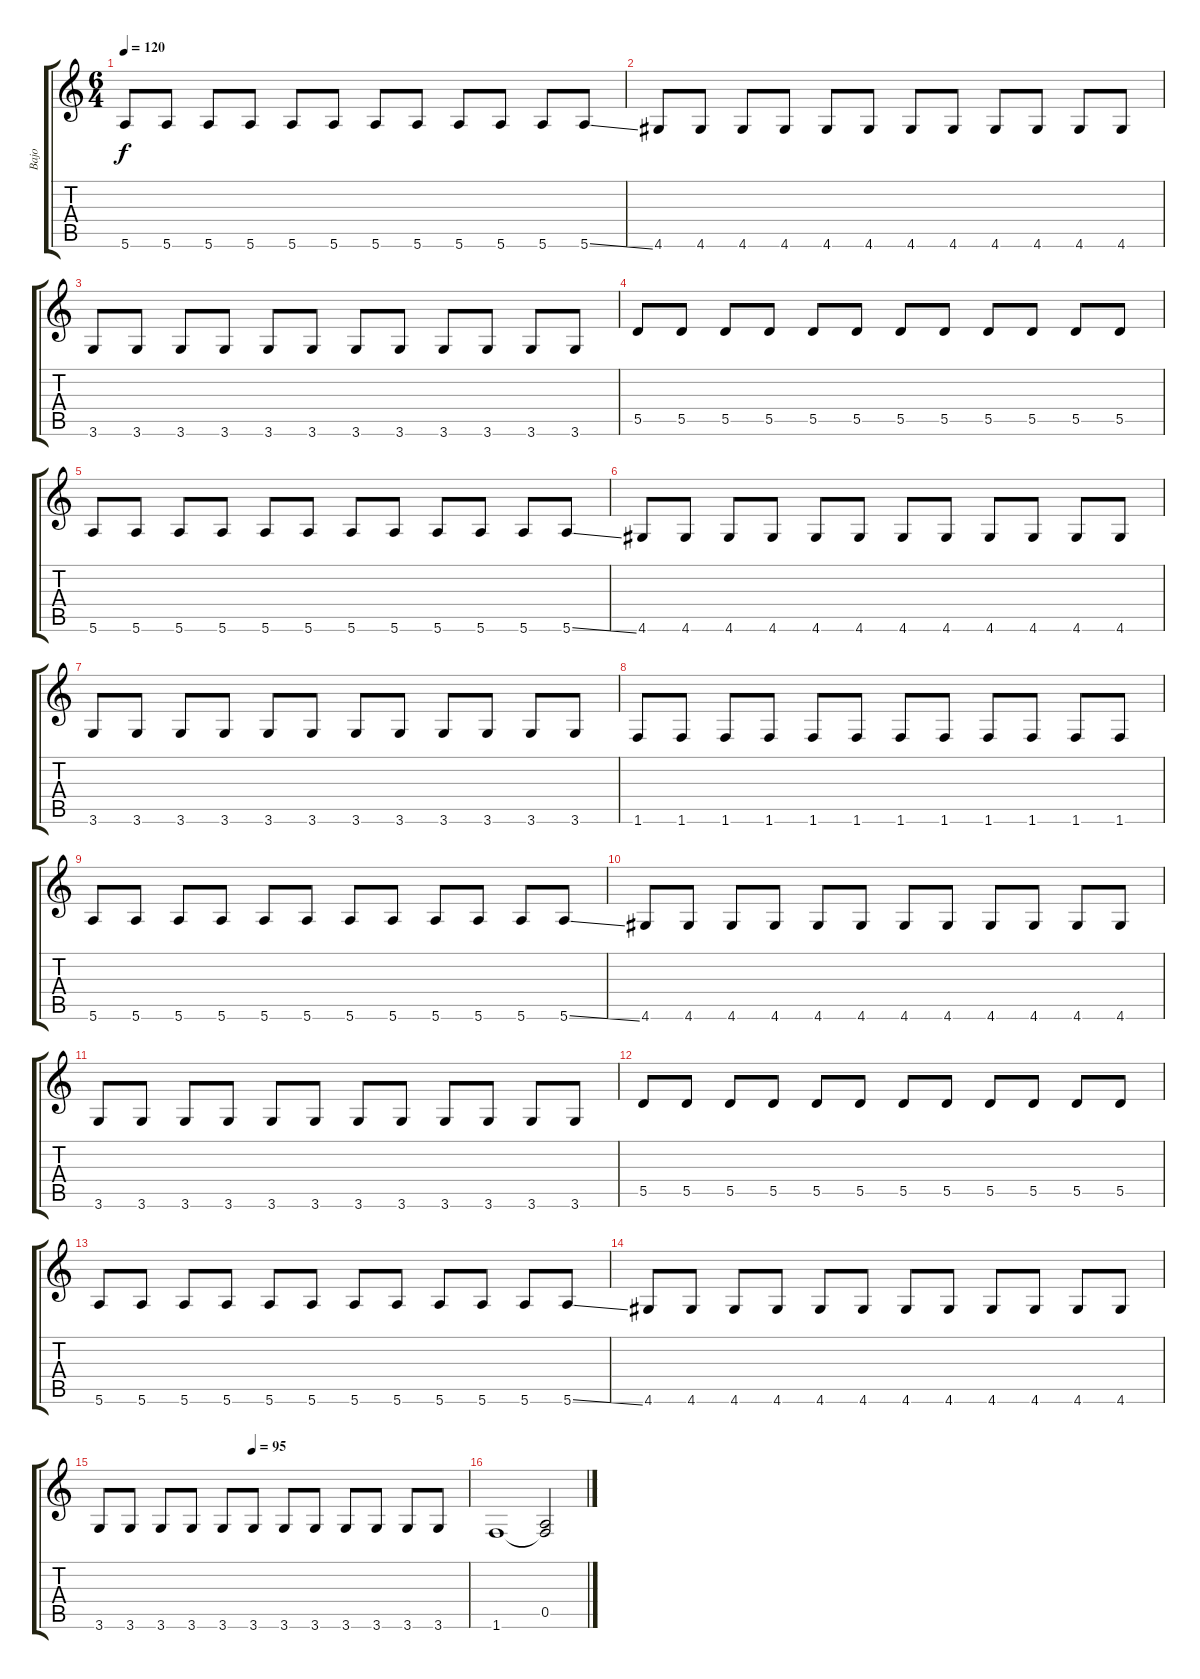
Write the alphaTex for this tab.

\track ("Bajo" "Bajo") {instrument electricbasspick}
\staff {score tabs}
\tuning (E4 B3 G3 D3 A2 E2) {hide}
\ts (6 4)
\tempo 120
\clef g2
\ks c
5.6.8{dy f} 5.6.8 5.6.8 5.6.8 5.6.8 5.6.8 5.6.8 5.6.8 5.6.8 5.6.8 5.6.8 5.6{ss}.8 |
4.6.8 4.6.8 4.6.8 4.6.8 4.6.8 4.6.8 4.6.8 4.6.8 4.6.8 4.6.8 4.6.8 4.6.8 |
3.6.8 3.6.8 3.6.8 3.6.8 3.6.8 3.6.8 3.6.8 3.6.8 3.6.8 3.6.8 3.6.8 3.6.8 |
5.5.8 5.5.8 5.5.8 5.5.8 5.5.8 5.5.8 5.5.8 5.5.8 5.5.8 5.5.8 5.5.8 5.5.8 |
5.6.8 5.6.8 5.6.8 5.6.8 5.6.8 5.6.8 5.6.8 5.6.8 5.6.8 5.6.8 5.6.8 5.6{ss}.8 |
4.6.8 4.6.8 4.6.8 4.6.8 4.6.8 4.6.8 4.6.8 4.6.8 4.6.8 4.6.8 4.6.8 4.6.8 |
3.6.8 3.6.8 3.6.8 3.6.8 3.6.8 3.6.8 3.6.8 3.6.8 3.6.8 3.6.8 3.6.8 3.6.8 |
1.6.8 1.6.8 1.6.8 1.6.8 1.6.8 1.6.8 1.6.8 1.6.8 1.6.8 1.6.8 1.6.8 1.6.8 |
5.6.8 5.6.8 5.6.8 5.6.8 5.6.8 5.6.8 5.6.8 5.6.8 5.6.8 5.6.8 5.6.8 5.6{ss}.8 |
4.6.8 4.6.8 4.6.8 4.6.8 4.6.8 4.6.8 4.6.8 4.6.8 4.6.8 4.6.8 4.6.8 4.6.8 |
3.6.8 3.6.8 3.6.8 3.6.8 3.6.8 3.6.8 3.6.8 3.6.8 3.6.8 3.6.8 3.6.8 3.6.8 |
5.5.8 5.5.8 5.5.8 5.5.8 5.5.8 5.5.8 5.5.8 5.5.8 5.5.8 5.5.8 5.5.8 5.5.8 |
5.6.8 5.6.8 5.6.8 5.6.8 5.6.8 5.6.8 5.6.8 5.6.8 5.6.8 5.6.8 5.6.8 5.6{ss}.8 |
4.6.8 4.6.8 4.6.8 4.6.8 4.6.8 4.6.8 4.6.8 4.6.8 4.6.8 4.6.8 4.6.8 4.6.8 |
\tempo (95 0.4166666666666667)
3.6.8 3.6.8 3.6.8 3.6.8 3.6.8 3.6.8 3.6.8 3.6.8 3.6.8 3.6.8 3.6.8 3.6.8 |
1.6.1 (0.5 1.6{t}).2
